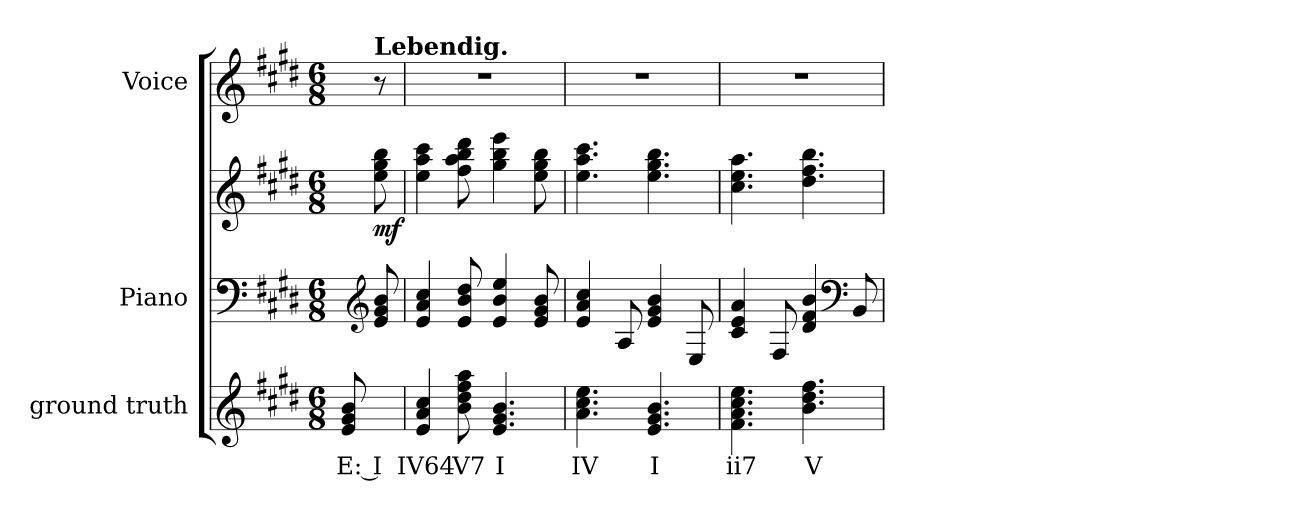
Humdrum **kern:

**kern	**text	**kern	**kern	**dynam	**kern
*part3	*part3	*part2	*part2	*part2	*part1
*staff4	*staff4	*staff3	*staff2	*staff2/3	*staff1
*I"ground truth	*	*I"Piano	*	*	*I"Voice
*	*	*I'Pno	*	*	*
*	*	*clefF4	*clefG2	*	*clefG2
*k[f#c#g#d#]	*	*k[f#c#g#d#]	*k[f#c#g#d#]	*	*k[f#c#g#d#]
*M6/8	*	*M6/8	*M6/8	*	*M6/8
=	=	=	=	=	=
8e 8g# 8b	E: I	8ryy	8ryy	.	8ryy
*	*	*clefG2	*	*	*
!	!	!	!	!	!LO:TX:a:B:t=Lebendig.
!	!	!	!	!LO:DY:b	!
8ryy	.	8e/ 8g#/ 8b/	8ee\ 8gg#\ 8bb\	mf	8r
=1	=1	=1	=1	=1	=1
4e 4a 4cc#	IV64	4e/ 4a/ 4cc#/	4ee\ 4aa\ 4ccc#\	.	2.r
8b 8dd# 8ff# 8aa	V7	8e/ 8b/ 8dd#/	8ff#\ 8aa\ 8bb\ 8ddd#\	.	.
4.e 4.g# 4.b	I	4e/ 4b/ 4ee/	4gg#\ 4bb\ 4eee\	.	.
.	.	8e/ 8g#/ 8b/	8ee\ 8gg#\ 8bb\	.	.
=2	=2	=2	=2	=2	=2
4.a 4.cc# 4.ee	IV	4e/ 4a/ 4cc#/	4.ee\ 4.aa\ 4.ccc#\	.	2.r
.	.	8A/	.	.	.
4.e 4.g# 4.b	I	4e/ 4g#/ 4b/	4.ee\ 4.gg#\ 4.bb\	.	.
.	.	8E/	.	.	.
=3	=3	=3	=3	=3	=3
4.f# 4.a 4.cc# 4.ee	ii7	4c#/ 4e/ 4a/	4.cc#\ 4.ee\ 4.aa\	.	2.r
.	.	8F#/	.	.	.
4.b 4.dd# 4.ff#	V	4d#/ 4f#/ 4b/	4.dd#\ 4.ff#\ 4.bb\	.	.
*	*	*clefF4	*	*	*
.	.	8BB/	.	.	.
=	=	=	=	=	=
*-	*-	*-	*-	*-	*-
